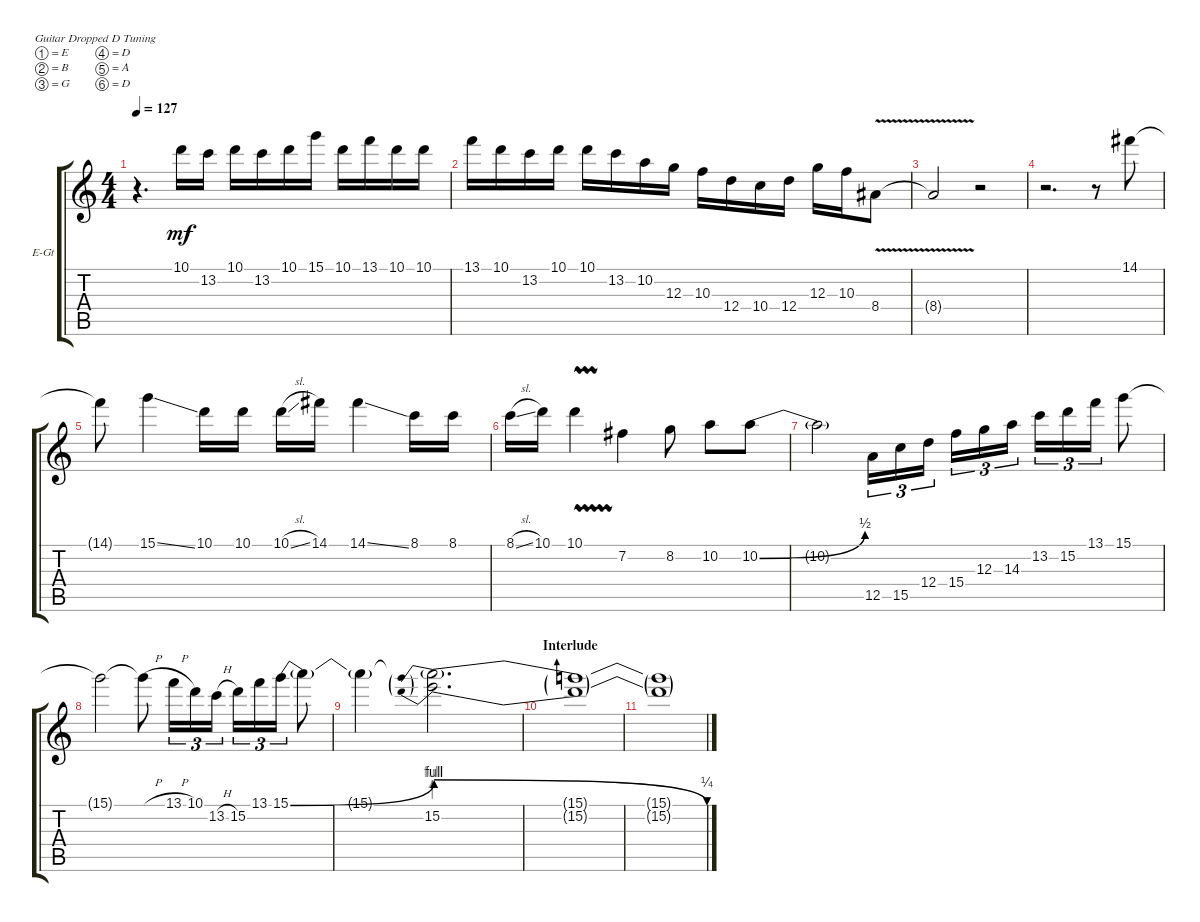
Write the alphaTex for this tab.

\defaultSystemsLayout 4
\bracketExtendMode groupsimilarinstruments
\firstSystemTrackNameOrientation horizontal
\otherSystemsTrackNameOrientation horizontal
\track ("Lead Guitar (Main)" "E-Gt") {instrument distortionguitar}
\staff {score tabs}
\tuning (E4 B3 G3 D3 A2 D2)
\ts (4 4)
\tempo 127
\clef g2
\scale
0.333333
\ks c
r.4{d dy mf} 10.1.16 13.2.16 10.1.16 13.2.16 10.1.16 15.1.16 10.1.16 13.1.16 10.1.16 10.1.16 |
\scale
0.333333 13.1.16 10.1.16 13.2.16 10.1.16 10.1.16 13.2.16 10.2.16 12.3.16 10.3.16 12.4.16 10.4.16 12.4.16 12.3.16 10.3.16 8.4{v}.8 |
\scale
0.333333 8.4{v t}.2 r.2 |
\scale
0.333333 r.2{d} r.8 14.1.8 |
\scale
0.333333 14.1{t}.8 15.1{ss}.4 10.1.16 10.1.16 10.1{sl}.16 14.1.16 14.1{ss}.4 8.1.16 8.1.16 |
\scale
0.333333 8.1{sl}.16 10.1.16 10.1{vw}.4 7.2.4 8.2.8 10.2.8 10.2{be (bend 0 0 13.799999999999999 2)}.8 |
\scale
0.333333 10.2{t}.2 12.5.16{tu (3 2)} 15.5.16{tu (3 2)} 12.4.16{tu (3 2)} 15.4.16{tu (3 2)} 12.3.16{tu (3 2)} 14.3.16{tu (3 2)} 13.2.16{tu (3 2)} 15.2.16{tu (3 2)} 13.1.16{tu (3 2)} 15.1.8 |
\scale
0.333333 15.1{t}.2 15.1{h t}.8 13.1{h}.16{tu (3 2)} 10.1.16{tu (3 2)} 13.2{h}.16{tu (3 2)} 15.2.16{tu (3 2)} 13.1.16{tu (3 2)} 15.1{be (bend 0 0 15 4)}.16{tu (3 2)} 15.1{t}.8 |
\scale
0.333333 15.1{t}.4 (15.1{be (prebendrelease 0 4 60 1) t} 15.2{be (prebendrelease 0 4 60 0)}).2{d} |
\section ("" "Interlude")
\scale
0.333333 (15.1{t} 15.2{t}).1 |
\scale
0.333333 (15.2{t} 15.1{t}).1 |
\scale
0.333333 |
\scale
0.333333 |
\scale
0.333333 |
\scale
0.333333 |
\scale
0.333333
